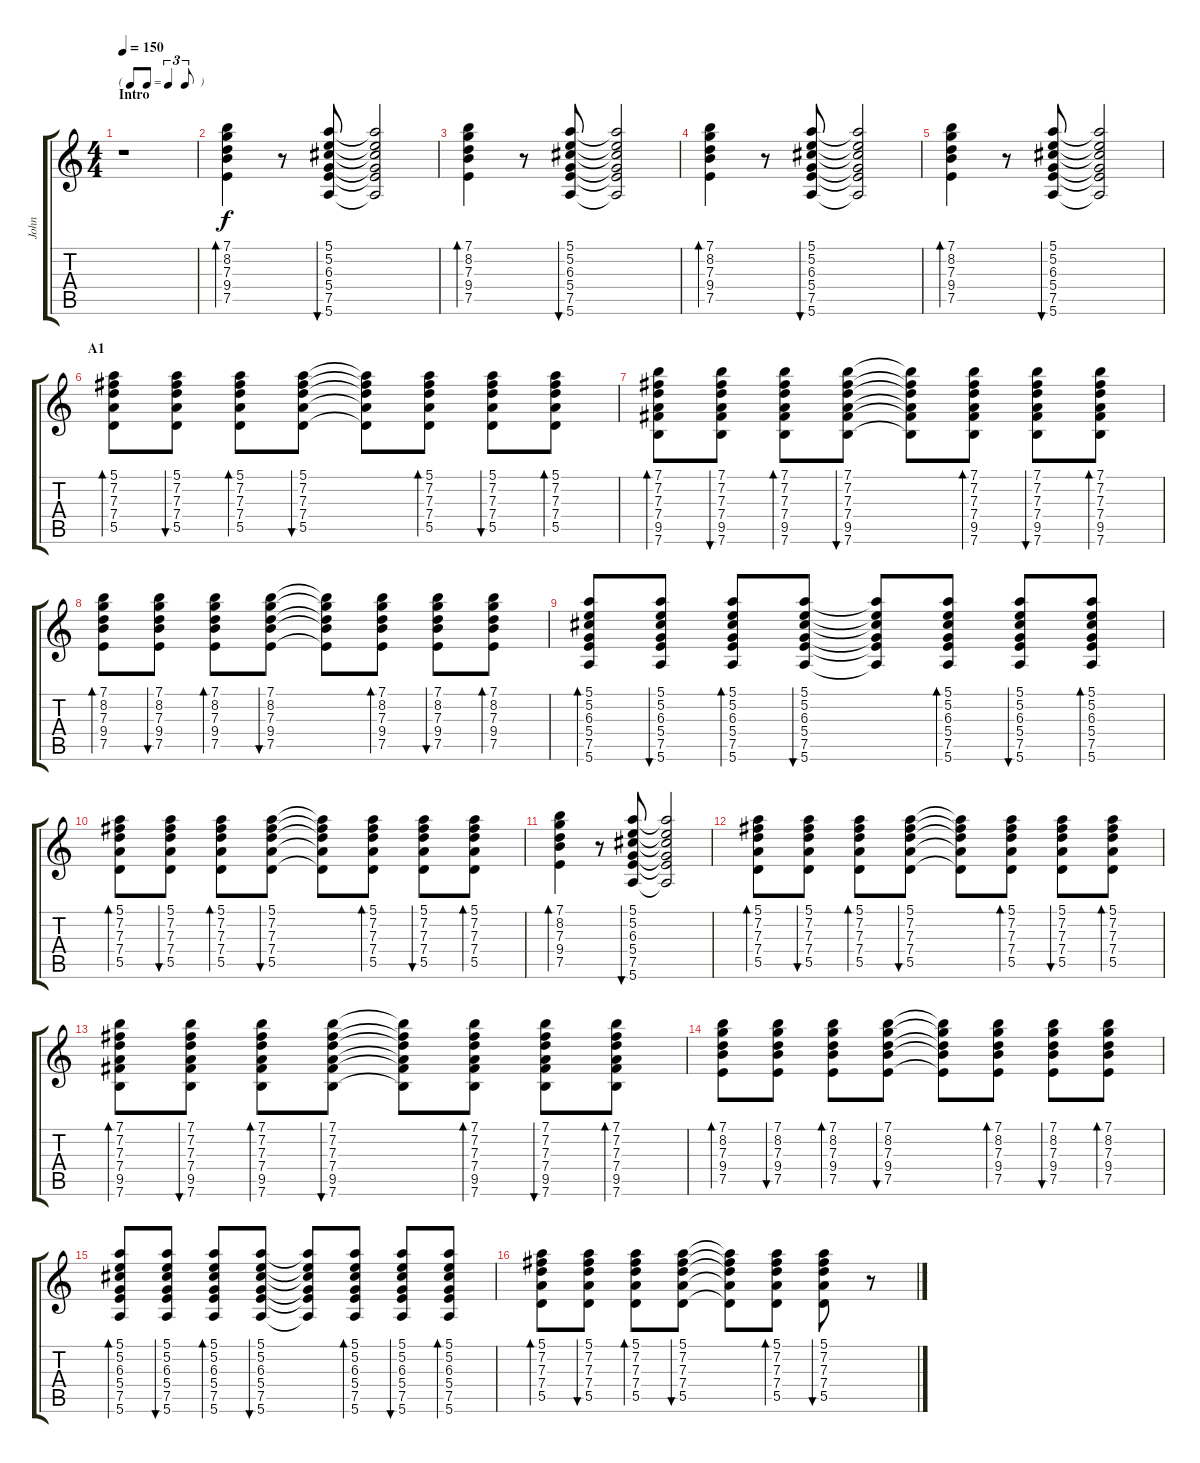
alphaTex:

\track ("John" "John") {instrument acousticguitarsteel}
\staff {score tabs}
\tuning (E4 B3 G3 D3 A2 E2) {hide}
\ts (4 4)
\tf triplet8th
\section ("" "Intro")
\tempo 150
\clef g2
\ks c
r.1{dy f instrument acousticguitarsteel} |
(7.1 8.2 7.3 9.4 7.5).4{bd 60} r.8 (5.1 5.2 6.3 5.4 7.5 5.6).8{bu 60} (5.1{t} 5.2{t} 6.3{t} 5.4{t} 7.5{t} 5.6{t}).2 |
(7.1 8.2 7.3 9.4 7.5).4{bd 60} r.8 (5.1 5.2 6.3 5.4 7.5 5.6).8{bu 60} (5.1{t} 5.2{t} 6.3{t} 5.4{t} 7.5{t} 5.6{t}).2 |
(7.1 8.2 7.3 9.4 7.5).4{bd 60} r.8 (5.1 5.2 6.3 5.4 7.5 5.6).8{bu 60} (5.1{t} 5.2{t} 6.3{t} 5.4{t} 7.5{t} 5.6{t}).2 |
(7.1 8.2 7.3 9.4 7.5).4{bd 60} r.8 (5.1 5.2 6.3 5.4 7.5 5.6).8{bu 60} (5.1{t} 5.2{t} 6.3{t} 5.4{t} 7.5{t} 5.6{t}).2 |
\section ("" "A1")
(5.1 7.2 7.3 7.4 5.5).8{bd 60} (5.1 7.2 7.3 7.4 5.5).8{bu 60} (5.1 7.2 7.3 7.4 5.5).8{bd 60} (5.1 7.2 7.3 7.4 5.5).8{bu 60} (5.1{t} 7.2{t} 7.3{t} 7.4{t} 5.5{t}).8 (5.1 7.2 7.3 7.4 5.5).8{bd 60} (5.1 7.2 7.3 7.4 5.5).8{bu 60} (5.1 7.2 7.3 7.4 5.5).8{bd 60} |
(7.1 7.2 7.3 7.4 9.5 7.6).8{bd 60} (7.1 7.2 7.3 7.4 9.5 7.6).8{bu 60} (7.1 7.2 7.3 7.4 9.5 7.6).8{bd 60} (7.1 7.2 7.3 7.4 9.5 7.6).8{bu 60} (7.1{t} 7.2{t} 7.3{t} 7.4{t} 9.5{t} 7.6{t}).8 (7.1 7.2 7.3 7.4 9.5 7.6).8{bd 60} (7.1 7.2 7.3 7.4 9.5 7.6).8{bu 60} (7.1 7.2 7.3 7.4 9.5 7.6).8{bd 60} |
(7.1 8.2 7.3 9.4 7.5).8{bd 60} (7.1 8.2 7.3 9.4 7.5).8{bu 60} (7.1 8.2 7.3 9.4 7.5).8{bd 60} (7.1 8.2 7.3 9.4 7.5).8{bu 60} (7.1{t} 8.2{t} 7.3{t} 9.4{t} 7.5{t}).8 (7.1 8.2 7.3 9.4 7.5).8{bd 60} (7.1 8.2 7.3 9.4 7.5).8{bu 60} (7.1 8.2 7.3 9.4 7.5).8{bd 60} |
(5.1 5.2 6.3 5.4 7.5 5.6).8{bd 60} (5.1 5.2 6.3 5.4 7.5 5.6).8{bu 60} (5.1 5.2 6.3 5.4 7.5 5.6).8{bd 60} (5.1 5.2 6.3 5.4 7.5 5.6).8{bu 60} (5.1{t} 5.2{t} 6.3{t} 5.4{t} 7.5{t} 5.6{t}).8 (5.1 5.2 6.3 5.4 7.5 5.6).8{bd 60} (5.1 5.2 6.3 5.4 7.5 5.6).8{bu 60} (5.1 5.2 6.3 5.4 7.5 5.6).8{bd 60} |
(5.1 7.2 7.3 7.4 5.5).8{bd 60} (5.1 7.2 7.3 7.4 5.5).8{bu 60} (5.1 7.2 7.3 7.4 5.5).8{bd 60} (5.1 7.2 7.3 7.4 5.5).8{bu 60} (5.1{t} 7.2{t} 7.3{t} 7.4{t} 5.5{t}).8 (5.1 7.2 7.3 7.4 5.5).8{bd 60} (5.1 7.2 7.3 7.4 5.5).8{bu 60} (5.1 7.2 7.3 7.4 5.5).8{bd 60} |
(7.1 8.2 7.3 9.4 7.5).4{bd 60} r.8 (5.1 5.2 6.3 5.4 7.5 5.6).8{bu 60} (5.1{t} 5.2{t} 6.3{t} 5.4{t} 7.5{t} 5.6{t}).2 |
(5.1 7.2 7.3 7.4 5.5).8{bd 60} (5.1 7.2 7.3 7.4 5.5).8{bu 60} (5.1 7.2 7.3 7.4 5.5).8{bd 60} (5.1 7.2 7.3 7.4 5.5).8{bu 60} (5.1{t} 7.2{t} 7.3{t} 7.4{t} 5.5{t}).8 (5.1 7.2 7.3 7.4 5.5).8{bd 60} (5.1 7.2 7.3 7.4 5.5).8{bu 60} (5.1 7.2 7.3 7.4 5.5).8{bd 60} |
(7.1 7.2 7.3 7.4 9.5 7.6).8{bd 60} (7.1 7.2 7.3 7.4 9.5 7.6).8{bu 60} (7.1 7.2 7.3 7.4 9.5 7.6).8{bd 60} (7.1 7.2 7.3 7.4 9.5 7.6).8{bu 60} (7.1{t} 7.2{t} 7.3{t} 7.4{t} 9.5{t} 7.6{t}).8 (7.1 7.2 7.3 7.4 9.5 7.6).8{bd 60} (7.1 7.2 7.3 7.4 9.5 7.6).8{bu 60} (7.1 7.2 7.3 7.4 9.5 7.6).8{bd 60} |
(7.1 8.2 7.3 9.4 7.5).8{bd 60} (7.1 8.2 7.3 9.4 7.5).8{bu 60} (7.1 8.2 7.3 9.4 7.5).8{bd 60} (7.1 8.2 7.3 9.4 7.5).8{bu 60} (7.1{t} 8.2{t} 7.3{t} 9.4{t} 7.5{t}).8 (7.1 8.2 7.3 9.4 7.5).8{bd 60} (7.1 8.2 7.3 9.4 7.5).8{bu 60} (7.1 8.2 7.3 9.4 7.5).8{bd 60} |
(5.1 5.2 6.3 5.4 7.5 5.6).8{bd 60} (5.1 5.2 6.3 5.4 7.5 5.6).8{bu 60} (5.1 5.2 6.3 5.4 7.5 5.6).8{bd 60} (5.1 5.2 6.3 5.4 7.5 5.6).8{bu 60} (5.1{t} 5.2{t} 6.3{t} 5.4{t} 7.5{t} 5.6{t}).8 (5.1 5.2 6.3 5.4 7.5 5.6).8{bd 60} (5.1 5.2 6.3 5.4 7.5 5.6).8{bu 60} (5.1 5.2 6.3 5.4 7.5 5.6).8{bd 60} |
(5.1 7.2 7.3 7.4 5.5).8{bd 60} (5.1 7.2 7.3 7.4 5.5).8{bu 60} (5.1 7.2 7.3 7.4 5.5).8{bd 60} (5.1 7.2 7.3 7.4 5.5).8{bu 60} (5.1{t} 7.2{t} 7.3{t} 7.4{t} 5.5{t}).8 (5.1 7.2 7.3 7.4 5.5).8{bd 60} (5.1 7.2 7.3 7.4 5.5).8{bu 60} r.8
